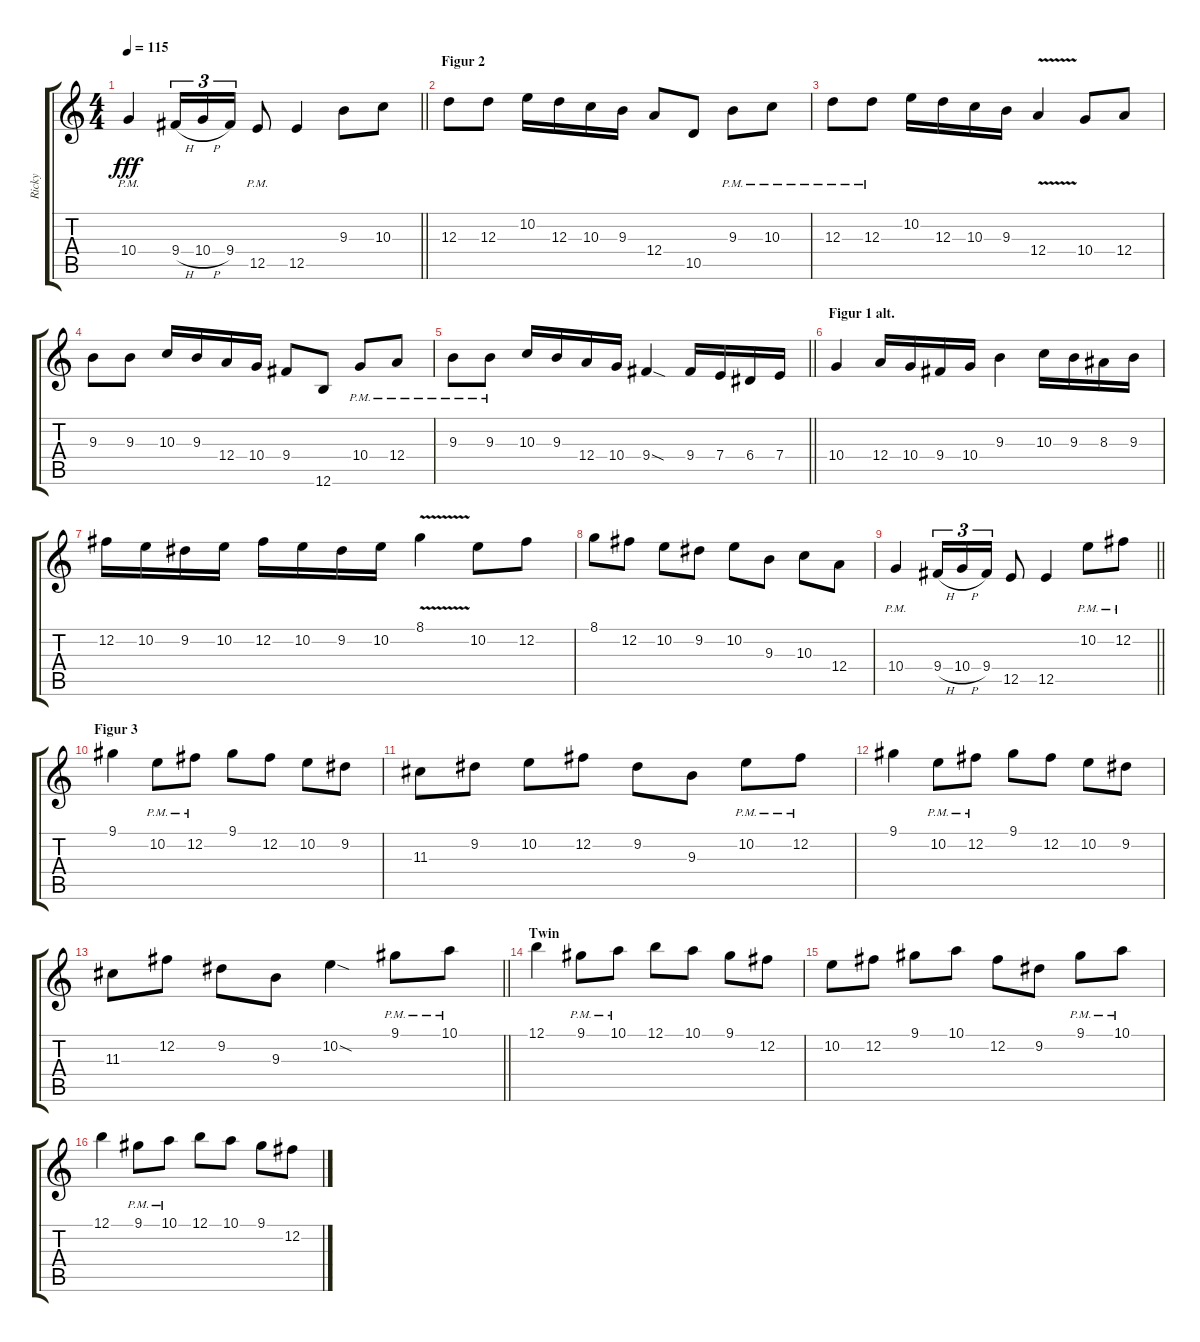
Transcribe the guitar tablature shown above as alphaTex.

\track ("Ricky" "Ricky") {instrument distortionguitar}
\staff {score tabs}
\tuning (B3 Gb3 D3 A2 E2 B1) {hide}
\ts (4 4)
\tempo 115
\clef g2
\barLineRight lightlight
\ks c
10.4{pm}.4{dy fff} 9.4{h}.16{tu (3 2)} 10.4{h}.16{tu (3 2)} 9.4.16{tu (3 2)} 12.5{pm}.8 12.5.4 9.3.8 10.3.8 |
\section ("" "Figur 2")
12.3.8 12.3.8 10.2.16 12.3.16 10.3.16 9.3.16 12.4.8 10.5.8 9.3{pm}.8 10.3{pm}.8 |
12.3{pm}.8 12.3{pm}.8 10.2.16 12.3.16 10.3.16 9.3.16 12.4{v}.4 10.4.8 12.4.8 |
9.3.8 9.3.8 10.3.16 9.3.16 12.4.16 10.4.16 9.4.8 12.6.8 10.4{pm}.8 12.4{pm}.8 |
\barLineRight lightlight
9.3{pm}.8 9.3{pm}.8 10.3.16 9.3.16 12.4.16 10.4.16 9.4{sod}.4 9.4.16 7.4.16 6.4.16 7.4.16 |
\section ("" "Figur 1 alt.")
10.4.4 12.4.16 10.4.16 9.4.16 10.4.16 9.3.4 10.3.16 9.3.16 8.3.16 9.3.16 |
12.2.16 10.2.16 9.2.16 10.2.16 12.2.16 10.2.16 9.2.16 10.2.16 8.1{v}.4 10.2.8 12.2.8 |
8.1.8 12.2.8 10.2.8 9.2.8 10.2.8 9.3.8 10.3.8 12.4.8 |
\barLineRight lightlight
10.4{pm}.4 9.4{h}.16{tu (3 2)} 10.4{h}.16{tu (3 2)} 9.4.16{tu (3 2)} 12.5.8 12.5.4 10.2{pm}.8 12.2{pm}.8 |
\section ("" "Figur 3")
9.1.4 10.2{pm}.8 12.2{pm}.8 9.1.8 12.2.8 10.2.8 9.2.8 |
11.3.8 9.2.8 10.2.8 12.2.8 9.2.8 9.3.8 10.2{pm}.8 12.2{pm}.8 |
9.1.4 10.2{pm}.8 12.2{pm}.8 9.1.8 12.2.8 10.2.8 9.2.8 |
\barLineRight lightlight
11.3.8 12.2.8 9.2.8 9.3.8 10.2{sod}.4 9.1{pm}.8 10.1{pm}.8 |
\section ("" "Twin")
12.1.4 9.1{pm}.8 10.1{pm}.8 12.1.8 10.1.8 9.1.8 12.2.8 |
10.2.8 12.2.8 9.1.8 10.1.8 12.2.8 9.2.8 9.1{pm}.8 10.1{pm}.8 |
12.1.4 9.1{pm}.8 10.1{pm}.8 12.1.8 10.1.8 9.1.8 12.2.8
